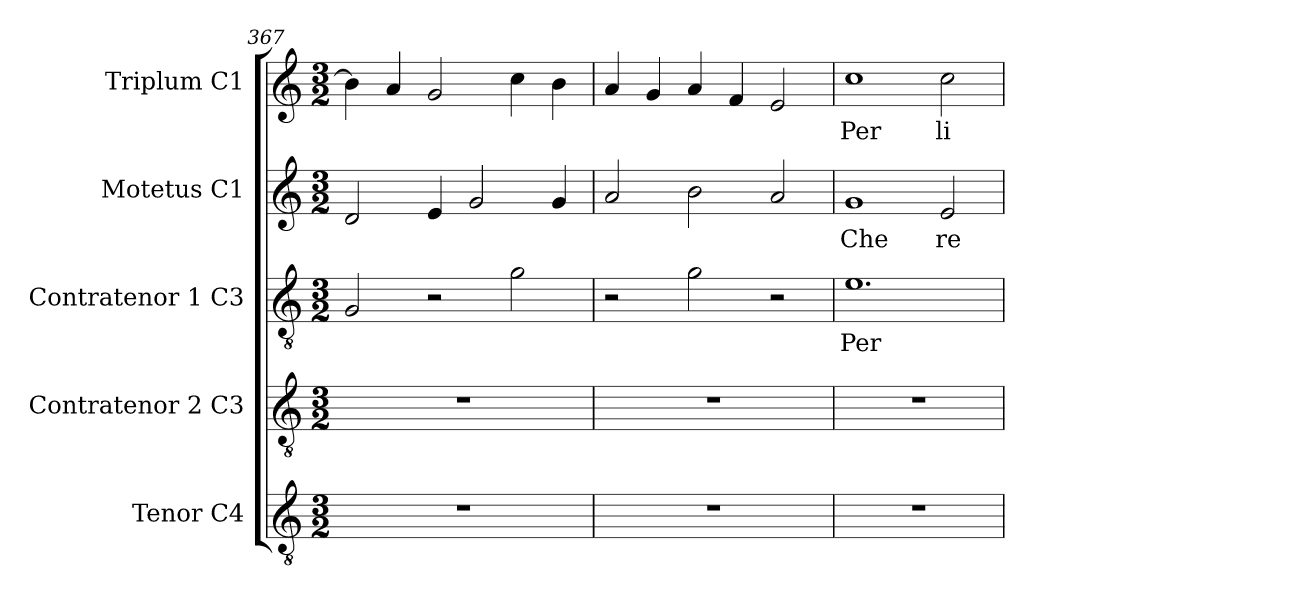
**kern	**kern	**kern	**text	**kern	**text	**kern	**text
*part5	*part4	*part3	*part3	*part2	*part2	*part1	*part1
*staff5	*staff4	*staff3	*staff3	*staff2	*staff2	*staff1	*staff1
*I"Tenor  C4	*I"Contratenor 2  C3	*I"Contratenor 1  C3	*	*I"Motetus  C1	*	*I"Triplum  C1	*
*I'T	*I'Ct2	*I'Ct1	*	*I'Mot	*	*I'Tr	*
*clefGv2	*clefGv2	*clefGv2	*	*clefG2	*	*clefG2	*
*k[]	*k[]	*k[]	*	*k[]	*	*k[]	*
*C:	*C:	*C:	*	*C:	*	*C:	*
*M3/2	*M3/2	*M3/2	*	*M3/2	*	*M3/2	*
=367	=367	=367	=367	=367	=367	=367	=367
!	!	!	!LO:LY:b:cj	!	!LO:LY:b:cj	!	!LO:LY:b:cj
1.r	1.r	2G/	.	2d/	.	4b\]	--
!	!	!	!	!	!	!	!LO:LY:b:cj
.	.	.	.	.	.	4a/	--
!	!	!	!	!	!LO:LY:b:cj	!	!LO:LY:b:cj
.	.	2r	.	4e/	.	2g/	--
!	!	!	!	!	!LO:LY:b:cj	!	!
.	.	.	.	2g/	.	.	.
!	!	!	!LO:LY:b:cj	!	!	!	!LO:LY:b:cj
.	.	2g\	.	.	.	4cc\	--
!	!	!	!	!	!LO:LY:b:cj	!	!LO:LY:b:cj
.	.	.	.	4g/	.	4b\	--
=368	=368	=368	=368	=368	=368	=368	=368
!	!	!	!	!	!LO:LY:b:cj	!	!LO:LY:b:cj
1.r	1.r	2r	.	2a/	.	4a/	--
!	!	!	!	!	!	!	!LO:LY:b:cj
.	.	.	.	.	.	4g/	--
!	!	!	!LO:LY:b:cj	!	!LO:LY:b:cj	!	!LO:LY:b:cj
.	.	2g\	.	2b\	.	4a/	--
!	!	!	!	!	!	!	!LO:LY:b:cj
.	.	.	.	.	.	4f/	--
!	!	!	!	!	!LO:LY:b:cj	!	!LO:LY:b:cj
.	.	2r	.	2a/	.	2e/	--
!!LO:PB:g=z
=369	=369	=369	=369	=369	=369	=369	=369
!	!	!	!LO:LY:b:cj	!	!LO:LY:b:cj	!	!LO:LY:b:cj
1.r	1.r	1.e	Per	1g	Che	1cc	-Per
!	!	!	!	!	!LO:LY:b:cj	!	!LO:LY:b:cj
.	.	.	.	2e/	re-	2cc\	li
=	=	=	=	=	=	=	=
*-	*-	*-	*-	*-	*-	*-	*-
